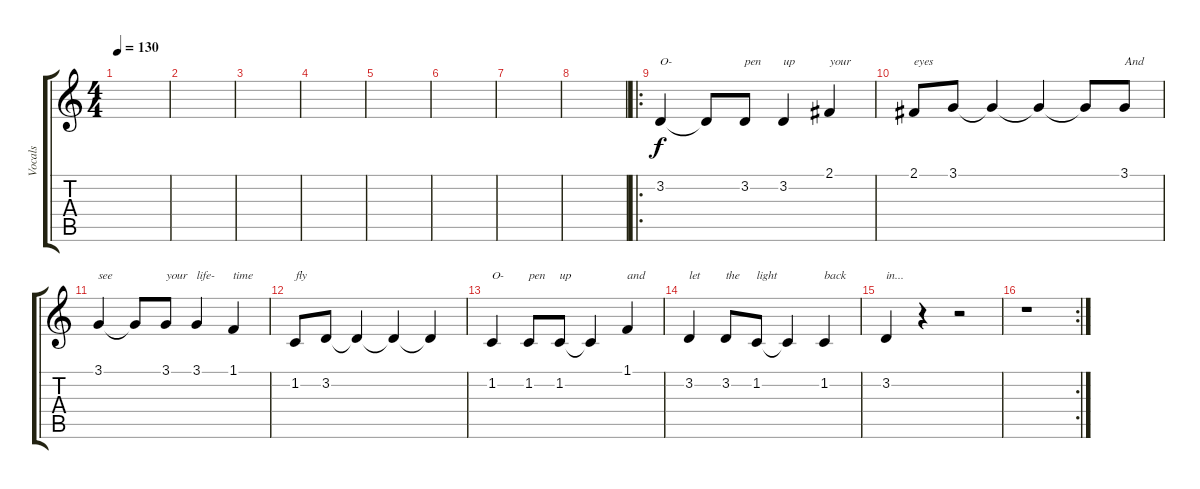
\track ("Vocals" "Vocals") {instrument voiceoohs}
\staff {score tabs}
\tuning (E4 B3 G3 D3 A2 E2) {hide}
\ts (4 4)
\tempo 130
\clef g2
\ks c
|
|
|
|
|
|
|
|
\ro
3.2.4{txt "O-"} 3.2{t}.8 3.2.8{txt "pen"} 3.2.4{txt "up"} 2.1.4{txt "your"} |
2.1.8{txt "eyes"} 3.1.8 3.1{t}.4 3.1{t}.4 3.1{t}.8 3.1.8{txt "And"} |
3.1.4{txt "see"} 3.1{t}.8 3.1.8{txt "your"} 3.1.4{txt "life-"} 1.1.4{txt "time"} |
1.2.8{txt "fly"} 3.2.8 3.2{t}.4 3.2{t}.4 3.2{t}.4 |
1.2.4{txt "O-"} 1.2.8{txt "pen"} 1.2.8{txt "up"} 1.2{t}.4 1.1.4{txt "and"} |
3.2.4{txt "let"} 3.2.8{txt "the"} 1.2.8{txt "light"} 1.2{t}.4 1.2.4{txt "back"} |
3.2.4{txt "in..."} r.4 r.2 |
\rc 2
r.1
